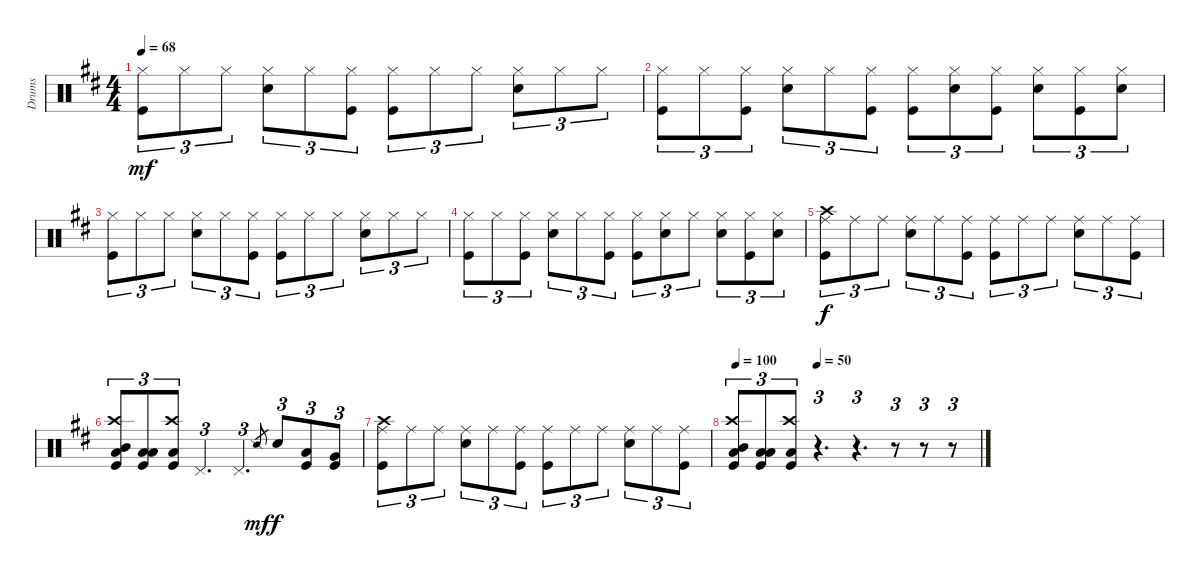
\track ("Drums" "Drums") {instrument percussion}
\staff {score}
\articulation defaults
\ts (4 4)
\tempo 68
\clef neutral
\ks d
("Hi-Hat (closed)" "Kick (hit)").8{tu (3 2) dy mf} "Hi-Hat (closed)".8{tu (3 2)} "Hi-Hat (closed)".8{tu (3 2)} ("Hi-Hat (closed)" "Snare (hit) 2").8{tu (3 2)} "Hi-Hat (closed)".8{tu (3 2)} ("Hi-Hat (closed)" "Kick (hit)").8{tu (3 2)} ("Hi-Hat (closed)" "Kick (hit)").8{tu (3 2)} "Hi-Hat (closed)".8{tu (3 2)} "Hi-Hat (closed)".8{tu (3 2)} ("Hi-Hat (closed)" "Snare (hit) 2").8{tu (3 2)} "Hi-Hat (closed)".8{tu (3 2)} "Hi-Hat (closed)".8{tu (3 2)} |
("Hi-Hat (closed)" "Kick (hit)").8{tu (3 2)} "Hi-Hat (closed)".8{tu (3 2)} ("Hi-Hat (closed)" "Kick (hit)").8{tu (3 2)} ("Hi-Hat (closed)" "Snare (hit) 2").8{tu (3 2)} "Hi-Hat (closed)".8{tu (3 2)} ("Hi-Hat (closed)" "Kick (hit)").8{tu (3 2)} ("Hi-Hat (closed)" "Kick (hit)").8{tu (3 2)} ("Hi-Hat (closed)" "Snare (hit) 2").8{tu (3 2)} ("Hi-Hat (closed)" "Kick (hit)").8{tu (3 2)} ("Hi-Hat (closed)" "Snare (hit) 2").8{tu (3 2)} ("Hi-Hat (closed)" "Kick (hit)").8{tu (3 2)} ("Hi-Hat (closed)" "Snare (hit) 2").8{tu (3 2)} |
("Hi-Hat (closed)" "Kick (hit)").8{tu (3 2)} "Hi-Hat (closed)".8{tu (3 2)} "Hi-Hat (closed)".8{tu (3 2)} ("Hi-Hat (closed)" "Snare (hit) 2").8{tu (3 2)} "Hi-Hat (closed)".8{tu (3 2)} ("Hi-Hat (closed)" "Kick (hit)").8{tu (3 2)} ("Hi-Hat (closed)" "Kick (hit)").8{tu (3 2)} "Hi-Hat (closed)".8{tu (3 2)} "Hi-Hat (closed)".8{tu (3 2)} ("Hi-Hat (closed)" "Snare (hit) 2").8{tu (3 2)} "Hi-Hat (closed)".8{tu (3 2)} "Hi-Hat (closed)".8{tu (3 2)} |
("Hi-Hat (closed)" "Kick (hit)").8{tu (3 2)} "Hi-Hat (closed)".8{tu (3 2)} ("Hi-Hat (closed)" "Kick (hit)").8{tu (3 2)} ("Hi-Hat (closed)" "Snare (hit) 2").8{tu (3 2)} "Hi-Hat (closed)".8{tu (3 2)} ("Hi-Hat (closed)" "Kick (hit)").8{tu (3 2)} ("Hi-Hat (closed)" "Kick (hit)").8{tu (3 2)} ("Hi-Hat (closed)" "Snare (hit) 2").8{tu (3 2)} "Hi-Hat (closed)".8{tu (3 2)} ("Hi-Hat (closed)" "Snare (hit) 2").8{tu (3 2)} ("Hi-Hat (closed)" "Kick (hit)").8{tu (3 2)} ("Hi-Hat (closed)" "Snare (hit) 2").8{tu (3 2)} |
("Ride (middle)" "Crash high (hit)" "Kick (hit)").8{tu (3 2) dy f} "Ride (middle)".8{tu (3 2)} "Ride (middle)".8{tu (3 2)} ("Ride (middle)" "Snare (hit) 2").8{tu (3 2)} "Ride (middle)".8{tu (3 2)} ("Ride (middle)" "Kick (hit)").8{tu (3 2)} ("Ride (middle)" "Kick (hit)").8{tu (3 2)} "Ride (middle)".8{tu (3 2)} "Ride (middle)".8{tu (3 2)} ("Ride (middle)" "Snare (hit) 2").8{tu (3 2)} "Ride (middle)".8{tu (3 2)} ("Ride (middle)" "Kick (hit)").8{tu (3 2)} |
("Crash high (hit)" "Mid Tom (hit)" "Low Floor Tom (hit)" "Kick (hit)").8{tu (3 2)} ("Low Tom (hit)" "Low Floor Tom (hit)" "Kick (hit)").8{tu (3 2)} ("Crash high (hit)" "Low Floor Tom (hit)" "Kick (hit)").8{tu (3 2)} "Pedal Hi-Hat (hit)".4{d tu (3 2)} "Pedal Hi-Hat (hit)".4{d tu (3 2)} "Snare (side stick) 2".8{gr dy mf} "Snare (hit) 2".8{tu (3 2) dy f} ("Low Tom (hit)" "Kick (hit)").8{tu (3 2)} ("Very Low Tom (hit)" "Kick (hit)").8{tu (3 2)} |
("Ride (middle)" "Crash high (hit)" "Kick (hit)").8{tu (3 2)} "Ride (middle)".8{tu (3 2)} "Ride (middle)".8{tu (3 2)} ("Ride (middle)" "Snare (hit) 2").8{tu (3 2)} "Ride (middle)".8{tu (3 2)} ("Ride (middle)" "Kick (hit)").8{tu (3 2)} ("Ride (middle)" "Kick (hit)").8{tu (3 2)} "Ride (middle)".8{tu (3 2)} "Ride (middle)".8{tu (3 2)} ("Ride (middle)" "Snare (hit) 2").8{tu (3 2)} "Ride (middle)".8{tu (3 2)} ("Ride (middle)" "Kick (hit)").8{tu (3 2)} |
\tempo 100
\tempo (50 0.3333333333333333)
("Crash high (hit)" "Mid Tom (hit)" "Low Floor Tom (hit)" "Kick (hit)").8{tu (3 2)} ("Low Tom (hit)" "Low Floor Tom (hit)" "Kick (hit)").8{tu (3 2)} ("Crash high (hit)" "Low Floor Tom (hit)" "Kick (hit)").8{tu (3 2)} r.4{d tu (3 2)} r.4{d tu (3 2)} r.8{tu (3 2)} r.8{tu (3 2)} r.8{tu (3 2)}
